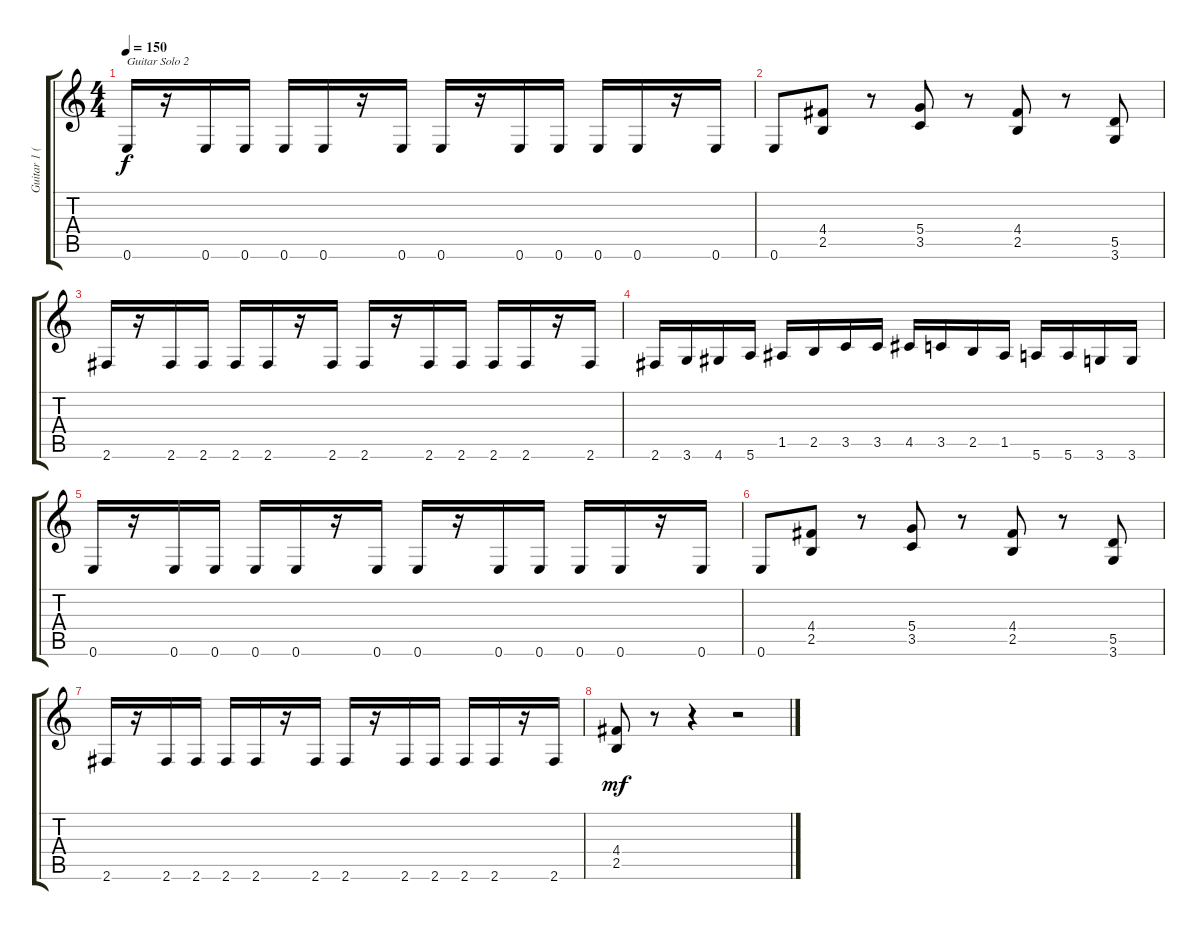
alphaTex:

\track ("Guitar 1 (Dave Mustaine)" "Guitar 1 (") {instrument distortionguitar}
\staff {score tabs}
\tuning (E4 B3 G3 D3 A2 E2) {hide}
\ts (4 4)
\tempo 150
\clef g2
\ks c
0.6.16{txt "Guitar Solo 2" dy f} r.16 0.6.16 0.6.16 0.6.16 0.6.16 r.16 0.6.16 0.6.16 r.16 0.6.16 0.6.16 0.6.16 0.6.16 r.16 0.6.16 |
0.6.8 (4.4 2.5).8 r.8 (5.4 3.5).8 r.8 (4.4 2.5).8 r.8 (5.5 3.6).8 |
2.6.16 r.16 2.6.16 2.6.16 2.6.16 2.6.16 r.16 2.6.16 2.6.16 r.16 2.6.16 2.6.16 2.6.16 2.6.16 r.16 2.6.16 |
2.6.16 3.6.16 4.6.16 5.6.16 1.5.16 2.5.16 3.5.16 3.5.16 4.5.16 3.5.16 2.5.16 1.5.16 5.6.16 5.6.16 3.6.16 3.6.16 |
0.6.16 r.16 0.6.16 0.6.16 0.6.16 0.6.16 r.16 0.6.16 0.6.16 r.16 0.6.16 0.6.16 0.6.16 0.6.16 r.16 0.6.16 |
0.6.8 (4.4 2.5).8 r.8 (5.4 3.5).8 r.8 (4.4 2.5).8 r.8 (5.5 3.6).8 |
2.6.16 r.16 2.6.16 2.6.16 2.6.16 2.6.16 r.16 2.6.16 2.6.16 r.16 2.6.16 2.6.16 2.6.16 2.6.16 r.16 2.6.16 |
(4.4 2.5).8{dy mf} r.8 r.4 r.2
